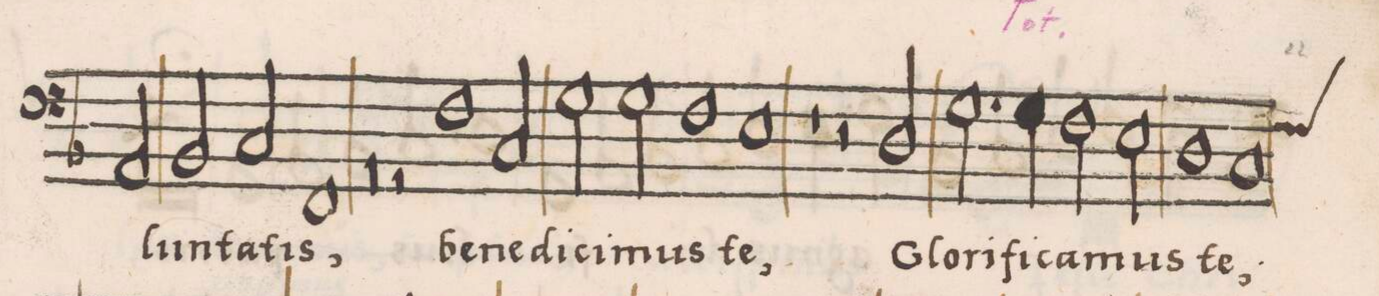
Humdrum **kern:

**kern	**text
*I"BASSVS	*
*clefF4	*
*k[b-]	*
*met(C|)	*
*M2/1	*
2AA/	.
2BB-/	-lun-
2C/	-ta-
=13	=13
1FF	-tis,
1r	.
=14	=14
1r	.
2r	.
1F	be-
=15	=15
2C/	-ne-
2G\	-di-
2G\	-ci-
=16	=16
1F	-mus
1E	te,
=17	=17
1r	.
2r	.
2D/	Glo-
=18	=18
2.G\	-ri-
4G\	-fi-
2F\	-ca-
2E\	-mus
=19	=19
1D	te;
*custos:F	*
1C	.
=20	=20
*-	*-
